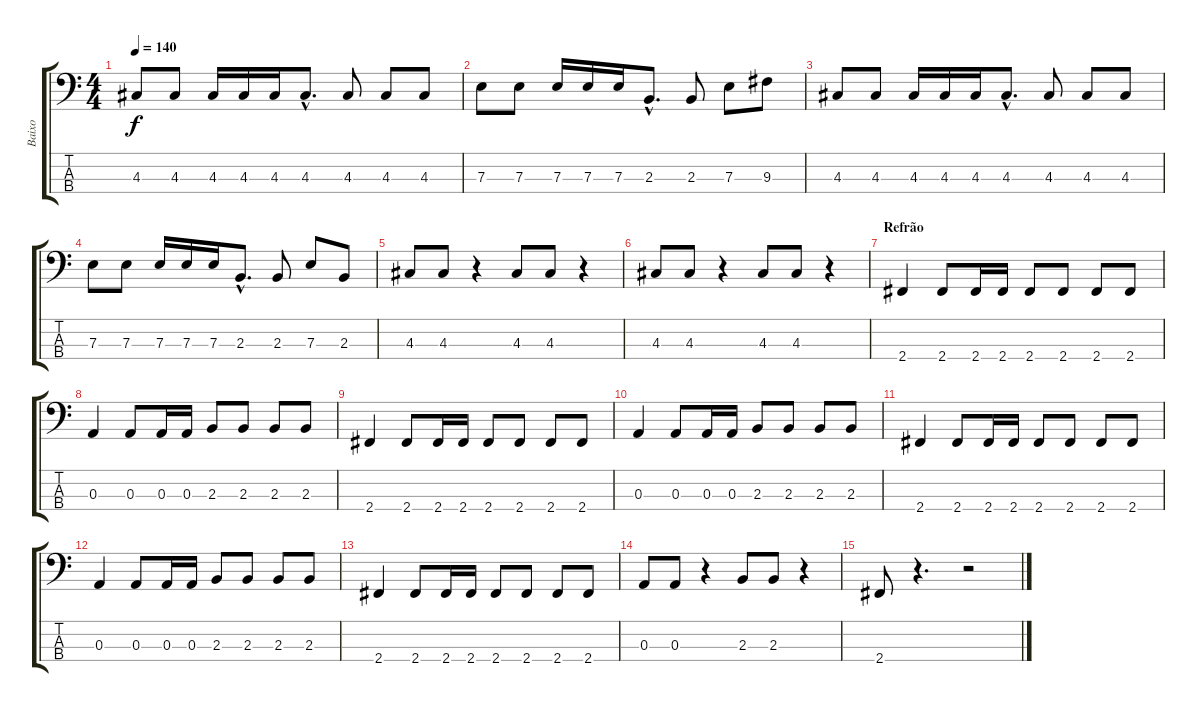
\track ("Baixo" "Baixo") {instrument electricbassfinger}
\staff {score tabs}
\tuning (G2 D2 A1 E1) {hide}
\ts (4 4)
\tempo 140
\clef f4
\ks c
4.3.8{dy f} 4.3.8 4.3.16 4.3.16 4.3.16 4.3{hac}.8{d} 4.3.8 4.3.8 4.3.8 |
7.3.8 7.3.8 7.3.16 7.3.16 7.3.16 2.3{hac}.8{d} 2.3.8 7.3.8 9.3.8 |
4.3.8 4.3.8 4.3.16 4.3.16 4.3.16 4.3{hac}.8{d} 4.3.8 4.3.8 4.3.8 |
7.3.8 7.3.8 7.3.16 7.3.16 7.3.16 2.3{hac}.8{d} 2.3.8 7.3.8 2.3.8 |
4.3.8 4.3.8 r.4 4.3.8 4.3.8 r.4 |
4.3.8 4.3.8 r.4 4.3.8 4.3.8 r.4 |
\section ("" "Refrão")
2.4.4 2.4.8 2.4.16 2.4.16 2.4.8 2.4.8 2.4.8 2.4.8 |
0.3.4 0.3.8 0.3.16 0.3.16 2.3.8 2.3.8 2.3.8 2.3.8 |
2.4.4 2.4.8 2.4.16 2.4.16 2.4.8 2.4.8 2.4.8 2.4.8 |
0.3.4 0.3.8 0.3.16 0.3.16 2.3.8 2.3.8 2.3.8 2.3.8 |
2.4.4 2.4.8 2.4.16 2.4.16 2.4.8 2.4.8 2.4.8 2.4.8 |
0.3.4 0.3.8 0.3.16 0.3.16 2.3.8 2.3.8 2.3.8 2.3.8 |
2.4.4 2.4.8 2.4.16 2.4.16 2.4.8 2.4.8 2.4.8 2.4.8 |
0.3.8 0.3.8 r.4 2.3.8 2.3.8 r.4 |
2.4.8 r.4{d} r.2
